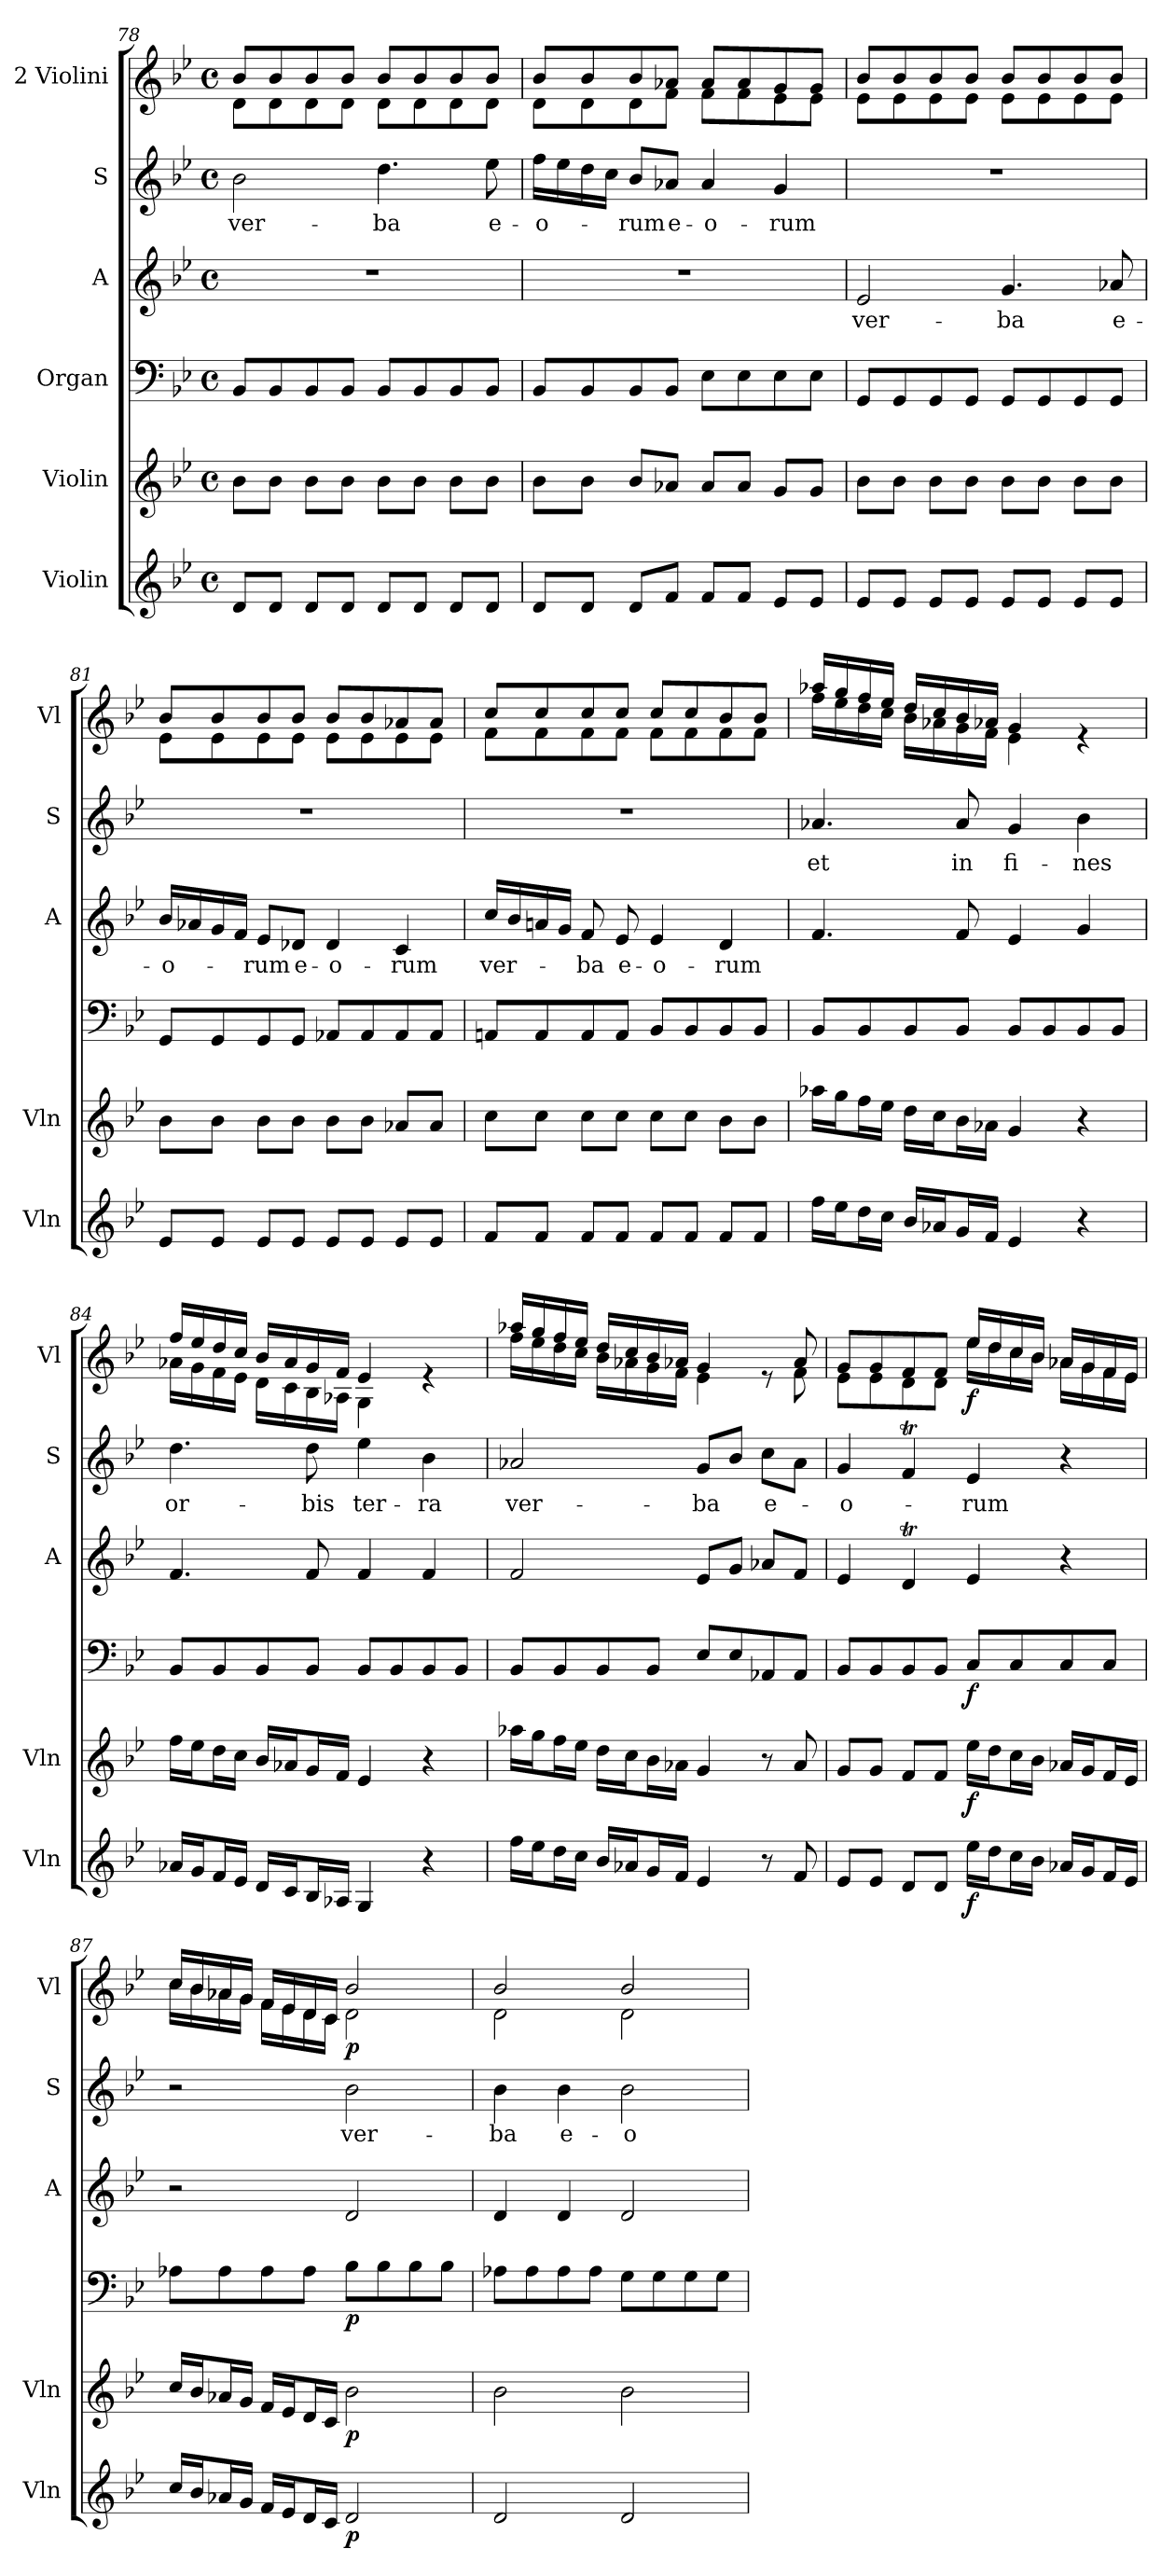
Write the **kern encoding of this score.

**kern	**dynam	**kern	**dynam	**kern	**dynam	**kern	**text	**kern	**text	**kern	**dynam
*part6	*part6	*part5	*part5	*part4	*part4	*part3	*part3	*part2	*part2	*part1	*part1
*staff6	*staff6	*staff5	*staff5	*staff4	*staff4	*staff3	*staff3	*staff2	*staff2	*staff1	*staff1
*I"Violin	*	*I"Violin	*	*I"Organ	*	*I"A	*	*I"S	*	*I"2 Violini	*
*I'Vln	*	*I'Vln	*	*	*	*I'A	*	*I'S	*	*I'Vl	*
*clefG2	*	*clefG2	*	*clefF4	*	*clefG2	*	*clefG2	*	*clefG2	*
*k[b-e-]	*	*k[b-e-]	*	*k[b-e-]	*	*k[b-e-]	*	*k[b-e-]	*	*k[b-e-]	*
*M4/4	*	*M4/4	*	*M4/4	*	*M4/4	*	*M4/4	*	*M4/4	*
*met(c)	*	*met(c)	*	*met(c)	*	*met(c)	*	*met(c)	*	*met(c)	*
=78	=78	=78	=78	=78	=78	=78	=78	=78	=78	=78	=78
!	!	!	!	!	!	!	!	!	!LO:LY:b	!	!
*	*	*	*	*	*	*	*	*	*	*^	*
8d/L	.	8b-\L	.	8BB-/L	.	1r	.	2b-\	ver-	8b-/L	8d\L	.
8d/J	.	8b-\J	.	8BB-/	.	.	.	.	.	8b-/	8d\	.
8d/L	.	8b-\L	.	8BB-/	.	.	.	.	.	8b-/	8d\	.
8d/J	.	8b-\J	.	8BB-/J	.	.	.	.	.	8b-/J	8d\J	.
!	!	!	!	!	!	!	!	!	!LO:LY:b	!	!	!
8d/L	.	8b-\L	.	8BB-/L	.	.	.	4.dd\	-ba	8b-/L	8d\L	.
8d/J	.	8b-\J	.	8BB-/	.	.	.	.	.	8b-/	8d\	.
8d/L	.	8b-\L	.	8BB-/	.	.	.	.	.	8b-/	8d\	.
!	!	!	!	!	!	!	!	!	!LO:LY:b	!	!	!
8d/J	.	8b-\J	.	8BB-/J	.	.	.	8ee-\	e-	8b-/J	8d\J	.
=79	=79	=79	=79	=79	=79	=79	=79	=79	=79	=79	=79	=79
!	!	!	!	!	!	!	!	!	!LO:LY:b	!	!	!
8d/L	.	8b-\L	.	8BB-/L	.	1r	.	16ff\LL	-o-	8b-/L	8d\L	.
.	.	.	.	.	.	.	.	16ee-\	.	.	.	.
8d/J	.	8b-\J	.	8BB-/	.	.	.	16dd\	.	8b-/	8d\	.
.	.	.	.	.	.	.	.	16cc\JJ	.	.	.	.
!	!	!	!	!	!	!	!	!	!LO:LY:b	!	!	!
8d/L	.	8b-/L	.	8BB-/	.	.	.	8b-/L	-rum	8b-/	8d\	.
!	!	!	!	!	!	!	!	!	!LO:LY:b	!	!	!
8f/J	.	8a-X/J	.	8BB-/J	.	.	.	8a-X/J	e-	8a-X/J	8f\J	.
!	!	!	!	!	!	!	!	!	!LO:LY:b	!	!	!
8f/L	.	8a-/L	.	8E-\L	.	.	.	4a-/	-o-	8a-/L	8f\L	.
8f/J	.	8a-/J	.	8E-\	.	.	.	.	.	8a-/	8f\	.
!	!	!	!	!	!	!	!	!	!LO:LY:b	!	!	!
8e-/L	.	8g/L	.	8E-\	.	.	.	4g/	-rum	8g/	8e-\	.
8e-/J	.	8g/J	.	8E-\J	.	.	.	.	.	8g/J	8e-\J	.
!!LO:LB:g=z	!!
=80	=80	=80	=80	=80	=80	=80	=80	=80	=80	=80	=80	=80
!	!	!	!	!	!	!	!LO:LY:b	!	!	!	!	!
8e-/L	.	8b-\L	.	8GG/L	.	2e-/	ver-	1r	.	8b-/L	8e-\L	.
8e-/J	.	8b-\J	.	8GG/	.	.	.	.	.	8b-/	8e-\	.
8e-/L	.	8b-\L	.	8GG/	.	.	.	.	.	8b-/	8e-\	.
8e-/J	.	8b-\J	.	8GG/J	.	.	.	.	.	8b-/J	8e-\J	.
!	!	!	!	!	!	!	!LO:LY:b	!	!	!	!	!
8e-/L	.	8b-\L	.	8GG/L	.	4.g/	-ba	.	.	8b-/L	8e-\L	.
8e-/J	.	8b-\J	.	8GG/	.	.	.	.	.	8b-/	8e-\	.
8e-/L	.	8b-\L	.	8GG/	.	.	.	.	.	8b-/	8e-\	.
!	!	!	!	!	!	!	!LO:LY:b	!	!	!	!	!
8e-/J	.	8b-\J	.	8GG/J	.	8a-X/	e-	.	.	8b-/J	8e-\J	.
=81	=81	=81	=81	=81	=81	=81	=81	=81	=81	=81	=81	=81
!	!	!	!	!	!	!	!LO:LY:b	!	!	!	!	!
8e-/L	.	8b-\L	.	8GG/L	.	16b-/LL	-o-	1r	.	8b-/L	8e-\L	.
.	.	.	.	.	.	16a-X/	.	.	.	.	.	.
8e-/J	.	8b-\J	.	8GG/	.	16g/	.	.	.	8b-/	8e-\	.
.	.	.	.	.	.	16f/JJ	.	.	.	.	.	.
!	!	!	!	!	!	!	!LO:LY:b	!	!	!	!	!
8e-/L	.	8b-\L	.	8GG/	.	8e-/L	-rum	.	.	8b-/	8e-\	.
!	!	!	!	!	!	!	!LO:LY:b	!	!	!	!	!
8e-/J	.	8b-\J	.	8GG/J	.	8d-X/J	e-	.	.	8b-/J	8e-\J	.
!	!	!	!	!	!	!	!LO:LY:b	!	!	!	!	!
8e-/L	.	8b-\L	.	8AA-X/L	.	4d-/	-o-	.	.	8b-/L	8e-\L	.
8e-/J	.	8b-\J	.	8AA-/	.	.	.	.	.	8b-/	8e-\	.
!	!	!	!	!	!	!	!LO:LY:b	!	!	!	!	!
8e-/L	.	8a-X/L	.	8AA-/	.	4c/	-rum	.	.	8a-X/	8e-\	.
8e-/J	.	8a-/J	.	8AA-/J	.	.	.	.	.	8a-/J	8e-\J	.
=82	=82	=82	=82	=82	=82	=82	=82	=82	=82	=82	=82	=82
!	!	!	!	!	!	!	!LO:LY:b	!	!	!	!	!
8f/L	.	8cc\L	.	8AAn/L	.	16cc/LL	ver-	1r	.	8cc/L	8f\L	.
.	.	.	.	.	.	16b-/	.	.	.	.	.	.
8f/J	.	8cc\J	.	8AA/	.	16an/	.	.	.	8cc/	8f\	.
.	.	.	.	.	.	16g/JJ	.	.	.	.	.	.
!	!	!	!	!	!	!	!LO:LY:b	!	!	!	!	!
8f/L	.	8cc\L	.	8AA/	.	8f/	-ba	.	.	8cc/	8f\	.
!	!	!	!	!	!	!	!LO:LY:b	!	!	!	!	!
8f/J	.	8cc\J	.	8AA/J	.	8e-/	e-	.	.	8cc/J	8f\J	.
!	!	!	!	!	!	!	!LO:LY:b	!	!	!	!	!
8f/L	.	8cc\L	.	8BB-/L	.	4e-/	-o-	.	.	8cc/L	8f\L	.
8f/J	.	8cc\J	.	8BB-/	.	.	.	.	.	8cc/	8f\	.
!	!	!	!	!	!	!	!LO:LY:b	!	!	!	!	!
8f/L	.	8b-\L	.	8BB-/	.	4d/	-rum	.	.	8b-/	8f\	.
8f/J	.	8b-\J	.	8BB-/J	.	.	.	.	.	8b-/J	8f\J	.
=83	=83	=83	=83	=83	=83	=83	=83	=83	=83	=83	=83	=83
!	!	!	!	!	!	!	!	!	!LO:LY:b	!	!	!
16ff\LL	.	16aa-X\LL	.	8BB-/L	.	4.f/	.	4.a-X/	et	16aa-X/LL	16ff\LL	.
16ee-\J	.	16gg\J	.	.	.	.	.	.	.	16gg/	16ee-\	.
16dd\L	.	16ff\L	.	8BB-/	.	.	.	.	.	16ff/	16dd\	.
16cc\JJ	.	16ee-\JJ	.	.	.	.	.	.	.	16ee-/JJ	16cc\JJ	.
16b-/LL	.	16dd\LL	.	8BB-/	.	.	.	.	.	16dd/LL	16b-\LL	.
16a-X/J	.	16cc\J	.	.	.	.	.	.	.	16cc/	16a-X\	.
!	!	!	!	!	!	!	!	!	!LO:LY:b	!	!	!
16g/L	.	16b-\L	.	8BB-/J	.	8f/	.	8a-/	in	16b-/	16g\	.
16f/JJ	.	16a-X\JJ	.	.	.	.	.	.	.	16a-X/JJ	16f\JJ	.
!	!	!	!	!	!	!	!	!	!LO:LY:b	!	!	!
4e-/	.	4g/	.	8BB-/L	.	4e-/	.	4g/	fi-	4g/	4e-\	.
.	.	.	.	8BB-/	.	.	.	.	.	.	.	.
!	!	!	!	!	!	!	!	!	!LO:LY:b	!	!	!
4r	.	4r	.	8BB-/	.	4g/	.	4b-\	-nes	4re	4ryy	.
.	.	.	.	8BB-/J	.	.	.	.	.	.	.	.
!!LO:PB:g=z	!!
=84	=84	=84	=84	=84	=84	=84	=84	=84	=84	=84	=84	=84
!	!	!	!	!	!	!	!	!	!LO:LY:b	!	!	!
16a-X/LL	.	16ff\LL	.	8BB-/L	.	4.f/	.	4.dd\	or-	16ff/LL	16a-X\LL	.
16g/J	.	16ee-\J	.	.	.	.	.	.	.	16ee-/	16g\	.
16f/L	.	16dd\L	.	8BB-/	.	.	.	.	.	16dd/	16f\	.
16e-/JJ	.	16cc\JJ	.	.	.	.	.	.	.	16cc/JJ	16e-\JJ	.
16d/LL	.	16b-/LL	.	8BB-/	.	.	.	.	.	16b-/LL	16d\LL	.
16c/J	.	16a-X/J	.	.	.	.	.	.	.	16a-/	16c\	.
!	!	!	!	!	!	!	!	!	!LO:LY:b	!	!	!
16B-/L	.	16g/L	.	8BB-/J	.	8f/	.	8dd\	-bis	16g/	16B-\	.
16A-X/JJ	.	16f/JJ	.	.	.	.	.	.	.	16f/JJ	16A-X\JJ	.
!	!	!	!	!	!	!	!	!	!LO:LY:b	!	!	!
4G/	.	4e-/	.	8BB-/L	.	4f/	.	4ee-\	ter-	4e-/	4G\	.
.	.	.	.	8BB-/	.	.	.	.	.	.	.	.
!	!	!	!	!	!	!	!	!	!LO:LY:b	!	!	!
4r	.	4r	.	8BB-/	.	4f/	.	4b-\	-ra	4re	4ryy	.
.	.	.	.	8BB-/J	.	.	.	.	.	.	.	.
=85	=85	=85	=85	=85	=85	=85	=85	=85	=85	=85	=85	=85
!	!	!	!	!	!	!	!	!	!LO:LY:b	!	!	!
16ff\LL	.	16aa-X\LL	.	8BB-/L	.	2f/	.	2a-X/	ver-	16aa-X/LL	16ff\LL	.
16ee-\J	.	16gg\J	.	.	.	.	.	.	.	16gg/	16ee-\	.
16dd\L	.	16ff\L	.	8BB-/	.	.	.	.	.	16ff/	16dd\	.
16cc\JJ	.	16ee-\JJ	.	.	.	.	.	.	.	16ee-/JJ	16cc\JJ	.
16b-/LL	.	16dd\LL	.	8BB-/	.	.	.	.	.	16dd/LL	16b-\LL	.
16a-X/J	.	16cc\J	.	.	.	.	.	.	.	16cc/	16a-X\	.
16g/L	.	16b-\L	.	8BB-/J	.	.	.	.	.	16b-/	16g\	.
16f/JJ	.	16a-X\JJ	.	.	.	.	.	.	.	16a-X/JJ	16f\JJ	.
!	!	!	!	!	!	!	!	!	!LO:LY:b	!	!	!
4e-/	.	4g/	.	8E-/L	.	8e-/L	.	8g/L	-ba	4g/	4e-\	.
.	.	.	.	8E-/	.	8g/J	.	8b-/J	.	.	.	.
!	!	!	!	!	!	!	!	!	!LO:LY:b	!	!	!
8r	.	8r	.	8AA-X/	.	8a-X/L	.	8cc\L	e-	8re	8ryy	.
8f/	.	8a-/	.	8AA-/J	.	8f/J	.	8a-\J	.	8a-/	8f\	.
=86	=86	=86	=86	=86	=86	=86	=86	=86	=86	=86	=86	=86
!	!	!	!	!	!	!	!	!	!LO:LY:b	!	!	!
8e-/L	.	8g/L	.	8BB-/L	.	4e-/	.	4g/	-o-	8g/L	8e-\L	.
8e-/J	.	8g/J	.	8BB-/	.	.	.	.	.	8g/	8e-\	.
8d/L	.	8f/L	.	8BB-/	.	4dt/	.	4fT/	.	8f/	8d\	.
8d/J	.	8f/J	.	8BB-/J	.	.	.	.	.	8f/J	8d\J	.
!	!LO:DY:b	!	!LO:DY:b	!	!LO:DY:b	!	!	!	!LO:LY:b	!	!	!LO:DY:b
16ee-\LL	f	16ee-\LL	f	8C/L	f	4e-/	.	4e-/	-rum	16ee-/LL	16ee-\LL	f
16dd\J	.	16dd\J	.	.	.	.	.	.	.	16dd/	16dd\	.
16cc\L	.	16cc\L	.	8C/	.	.	.	.	.	16cc/	16cc\	.
16b-\JJ	.	16b-\JJ	.	.	.	.	.	.	.	16b-/JJ	16b-\JJ	.
16a-X/LL	.	16a-X/LL	.	8C/	.	4r	.	4r	.	16a-X/LL	16a-\LL	.
16g/J	.	16g/J	.	.	.	.	.	.	.	16g/	16g\	.
16f/L	.	16f/L	.	8C/J	.	.	.	.	.	16f/	16f\	.
16e-/JJ	.	16e-/JJ	.	.	.	.	.	.	.	16e-/JJ	16e-\JJ	.
!!LO:LB:g=z	!!
=87	=87	=87	=87	=87	=87	=87	=87	=87	=87	=87	=87	=87
16cc/LL	.	16cc/LL	.	8A-X\L	.	2r	.	2r	.	16cc/LL	16cc\LL	.
16b-/J	.	16b-/J	.	.	.	.	.	.	.	16b-/	16b-\	.
16a-X/L	.	16a-X/L	.	8A-\	.	.	.	.	.	16a-X/	16a-\	.
16g/JJ	.	16g/JJ	.	.	.	.	.	.	.	16g/JJ	16g\JJ	.
16f/LL	.	16f/LL	.	8A-\	.	.	.	.	.	16f/LL	16f\LL	.
16e-/J	.	16e-/J	.	.	.	.	.	.	.	16e-/	16e-\	.
16d/L	.	16d/L	.	8A-\J	.	.	.	.	.	16d/	16d\	.
16c/JJ	.	16c/JJ	.	.	.	.	.	.	.	16c/JJ	16c\JJ	.
!	!LO:DY:b	!	!LO:DY:b	!	!LO:DY:b	!	!	!	!LO:LY:b	!	!	!LO:DY:b
2d/	p	2b-\	p	8B-\L	p	2d/	.	2b-\	ver-	2b-/	2d\	p
.	.	.	.	8B-\	.	.	.	.	.	.	.	.
.	.	.	.	8B-\	.	.	.	.	.	.	.	.
.	.	.	.	8B-\J	.	.	.	.	.	.	.	.
=88	=88	=88	=88	=88	=88	=88	=88	=88	=88	=88	=88	=88
!	!	!	!	!	!	!	!	!	!LO:LY:b	!	!	!
2d/	.	2b-\	.	8A-X\L	.	4d/	.	4b-\	-ba	2b-/	2d\	.
.	.	.	.	8A-\	.	.	.	.	.	.	.	.
!	!	!	!	!	!	!	!	!	!LO:LY:b	!	!	!
.	.	.	.	8A-\	.	4d/	.	4b-\	e-	.	.	.
.	.	.	.	8A-\J	.	.	.	.	.	.	.	.
!	!	!	!	!	!	!	!	!	!LO:LY:b	!	!	!
2d/	.	2b-\	.	8G\L	.	2d/	.	2b-\	-o-	2b-/	2d\	.
.	.	.	.	8G\	.	.	.	.	.	.	.	.
.	.	.	.	8G\	.	.	.	.	.	.	.	.
.	.	.	.	8G\J	.	.	.	.	.	.	.	.
*	*	*	*	*	*	*	*	*	*	*v	*v	*
=	=	=	=	=	=	=	=	=	=	=	=
*-	*-	*-	*-	*-	*-	*-	*-	*-	*-	*-	*-
